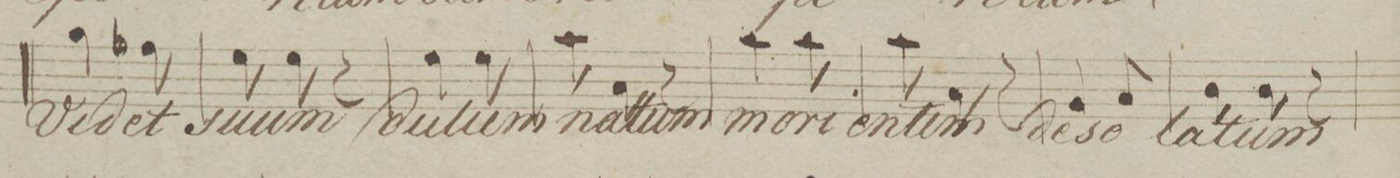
**kern	**text	**dynam
*I"Bas.	*	*
*clefF4	*	*
*k[b-e-]	*	*
*M3/8	*	*
4B-\	Vi-	.
8A-X\	-det	.
=138	=138	=138
8G\	su-	.
8G\	-um	.
8r	.	.
=139	=139	=139
4G\	dul-	.
8G\	-cem	.
=140	=140	=140
8c\	na-	.
8C\	-tum	.
8r	.	.
=141	=141	=141
4c\	mo-	.
8c\	-ri-	.
=142	=142	=142
8c\	-en-	.
8C\	-tem	.
8r	.	.
=143	=143	=143
4BB-/	de-	.
8C/	-so-	.
=144	=144	=144
8D\	-la-	.
8D\	-tum	.
8r	.	.
=145	=145	=145
*-	*-	*-
